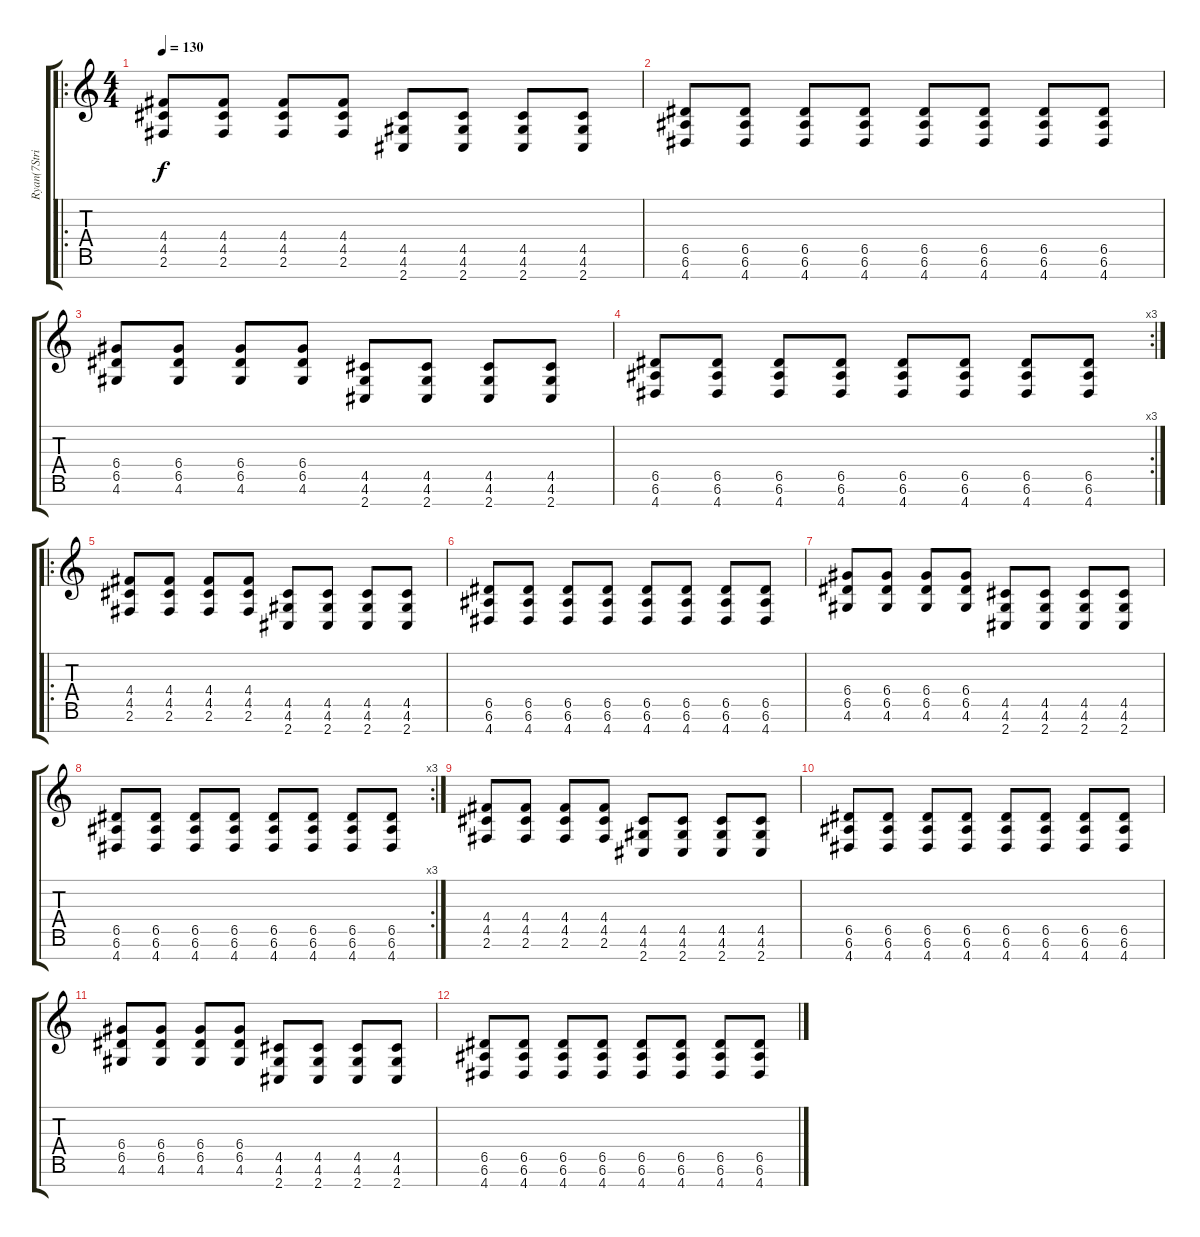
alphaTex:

\track ("Ryan(7Strings)" "Ryan(7Stri") {instrument overdrivenguitar}
\staff {score tabs}
\tuning (E4 B3 G3 D3 A2 E2 B1) {hide}
\ro
\ts (4 4)
\tempo 130
\clef g2
\ks c
(4.4 4.5 2.6).8{dy f} (4.4 4.5 2.6).8 (4.4 4.5 2.6).8 (4.4 4.5 2.6).8 (4.5 4.6 2.7).8 (4.5 4.6 2.7).8 (4.5 4.6 2.7).8 (4.5 4.6 2.7).8 |
(6.5 6.6 4.7).8 (6.5 6.6 4.7).8 (6.5 6.6 4.7).8 (6.5 6.6 4.7).8 (6.5 6.6 4.7).8 (6.5 6.6 4.7).8 (6.5 6.6 4.7).8 (6.5 6.6 4.7).8 |
(6.4 6.5 4.6).8 (6.4 6.5 4.6).8 (6.4 6.5 4.6).8 (6.4 6.5 4.6).8 (4.5 4.6 2.7).8 (4.5 4.6 2.7).8 (4.5 4.6 2.7).8 (4.5 4.6 2.7).8 |
\rc 3
(6.5 6.6 4.7).8 (6.5 6.6 4.7).8 (6.5 6.6 4.7).8 (6.5 6.6 4.7).8 (6.5 6.6 4.7).8 (6.5 6.6 4.7).8 (6.5 6.6 4.7).8 (6.5 6.6 4.7).8 |
\ro
(4.4 4.5 2.6).8 (4.4 4.5 2.6).8 (4.4 4.5 2.6).8 (4.4 4.5 2.6).8 (4.5 4.6 2.7).8 (4.5 4.6 2.7).8 (4.5 4.6 2.7).8 (4.5 4.6 2.7).8 |
(6.5 6.6 4.7).8 (6.5 6.6 4.7).8 (6.5 6.6 4.7).8 (6.5 6.6 4.7).8 (6.5 6.6 4.7).8 (6.5 6.6 4.7).8 (6.5 6.6 4.7).8 (6.5 6.6 4.7).8 |
(6.4 6.5 4.6).8 (6.4 6.5 4.6).8 (6.4 6.5 4.6).8 (6.4 6.5 4.6).8 (4.5 4.6 2.7).8 (4.5 4.6 2.7).8 (4.5 4.6 2.7).8 (4.5 4.6 2.7).8 |
\rc 3
(6.5 6.6 4.7).8 (6.5 6.6 4.7).8 (6.5 6.6 4.7).8 (6.5 6.6 4.7).8 (6.5 6.6 4.7).8 (6.5 6.6 4.7).8 (6.5 6.6 4.7).8 (6.5 6.6 4.7).8 |
(4.4 4.5 2.6).8{volume 0} (4.4 4.5 2.6).8 (4.4 4.5 2.6).8 (4.4 4.5 2.6).8 (4.5 4.6 2.7).8 (4.5 4.6 2.7).8 (4.5 4.6 2.7).8 (4.5 4.6 2.7).8 |
(6.5 6.6 4.7).8 (6.5 6.6 4.7).8 (6.5 6.6 4.7).8 (6.5 6.6 4.7).8 (6.5 6.6 4.7).8 (6.5 6.6 4.7).8 (6.5 6.6 4.7).8 (6.5 6.6 4.7).8 |
(6.4 6.5 4.6).8 (6.4 6.5 4.6).8 (6.4 6.5 4.6).8 (6.4 6.5 4.6).8 (4.5 4.6 2.7).8 (4.5 4.6 2.7).8 (4.5 4.6 2.7).8 (4.5 4.6 2.7).8 |
(6.5 6.6 4.7).8 (6.5 6.6 4.7).8 (6.5 6.6 4.7).8 (6.5 6.6 4.7).8 (6.5 6.6 4.7).8 (6.5 6.6 4.7).8 (6.5 6.6 4.7).8 (6.5 6.6 4.7).8
